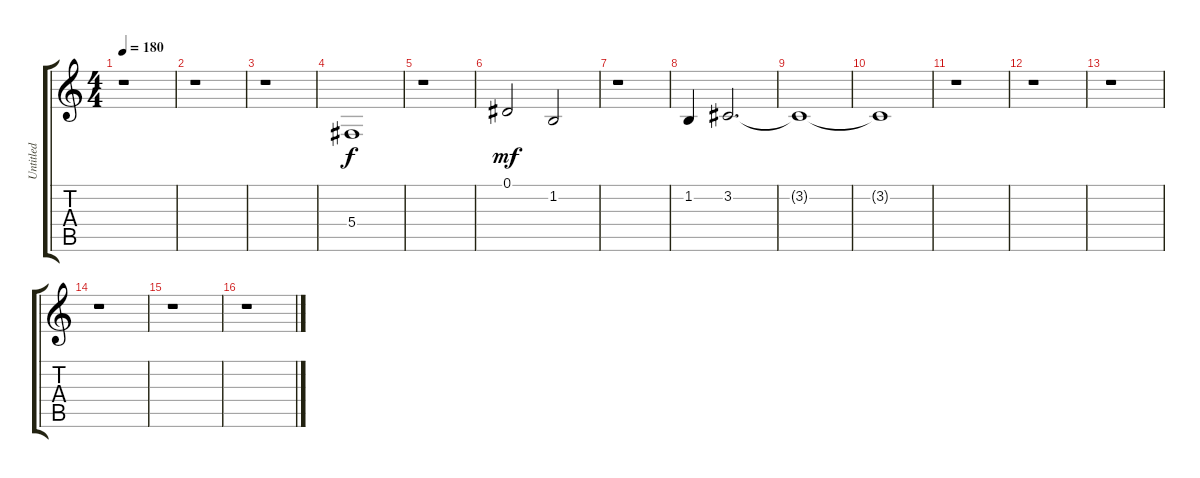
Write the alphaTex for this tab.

\track ("Untitled" "Untitled") {instrument acousticgrandpiano}
\staff {score tabs}
\tuning (Eb4 Bb3 Gb3 Db3 Ab2 Eb2) {hide}
\ts (4 4)
\tempo 180
\clef g2
\ks c
r.1{dy f} |
r.1 |
r.1 |
5.4.1 |
r.1 |
0.1.2{dy mf} 1.2.2 |
r.1 |
1.2.4 3.2.2{d} |
3.2{t}.1 |
3.2{t}.1 |
r.1 |
r.1 |
r.1 |
r.1 |
r.1 |
r.1
